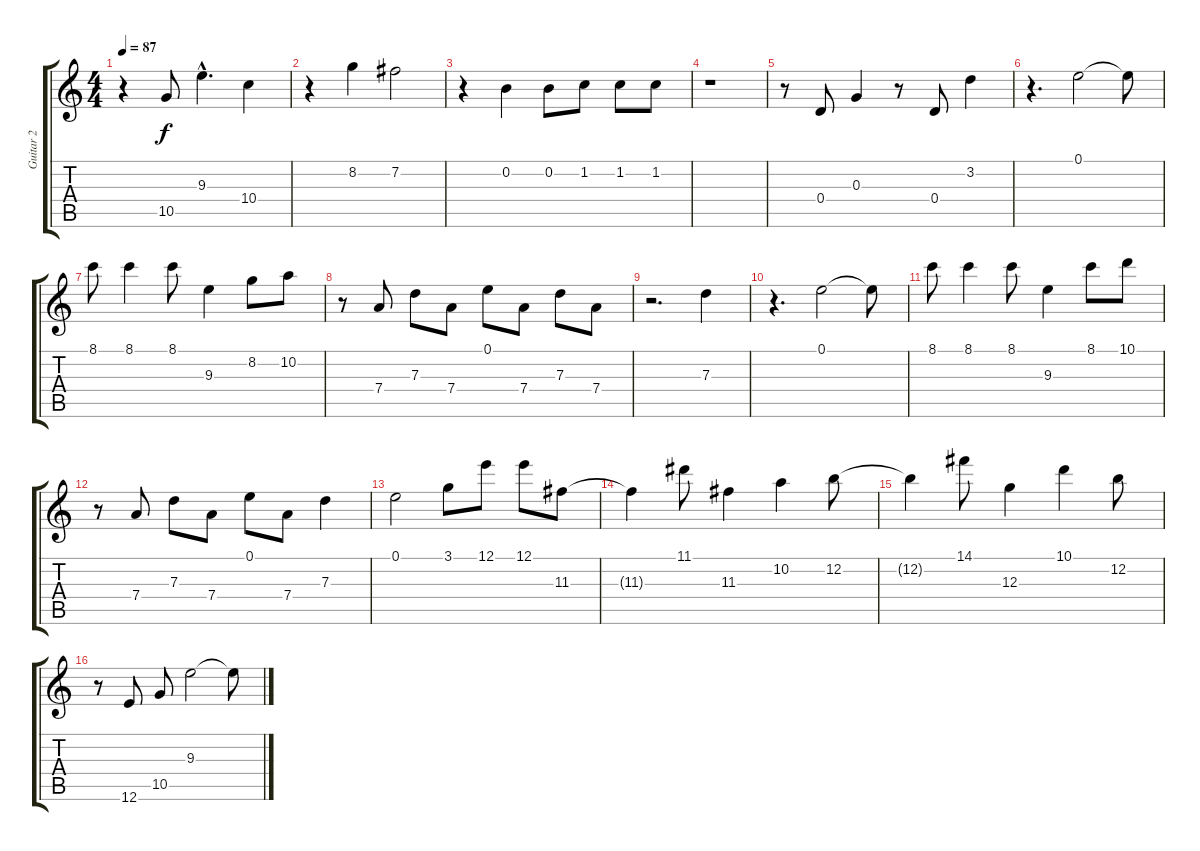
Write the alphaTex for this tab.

\track ("Guitar 2" "Guitar 2") {instrument acousticguitarnylon}
\staff {score tabs}
\tuning (E4 B3 G3 D3 A2 E2) {hide}
\ts (4 4)
\tempo 87
\clef g2
\ks c
r.4{dy f} 10.5.8 9.3{hac}.4{d} 10.4.4 |
r.4 8.2.4 7.2.2 |
r.4 0.2.4 0.2.8 1.2.8 1.2.8 1.2.8 |
r.1 |
r.8 0.4.8 0.3.4 r.8 0.4.8 3.2.4 |
r.4{d} 0.1.2 0.1{t}.8 |
8.1.8 8.1.4 8.1.8 9.3.4 8.2.8 10.2.8 |
r.8 7.4.8 7.3.8 7.4.8 0.1.8 7.4.8 7.3.8 7.4.8 |
r.2{d} 7.3.4 |
r.4{d} 0.1.2 0.1{t}.8 |
8.1.8 8.1.4 8.1.8 9.3.4 8.1.8 10.1.8 |
r.8 7.4.8 7.3.8 7.4.8 0.1.8 7.4.8 7.3.4 |
0.1.2 3.1.8 12.1.8 12.1.8 11.3.8 |
11.3{t}.4 11.1.8 11.3.4 10.2.4 12.2.8 |
12.2{t}.4 14.1.8 12.3.4 10.1.4 12.2.8 |
r.8 12.6.8 10.5.8 9.3.2 9.3{t}.8
